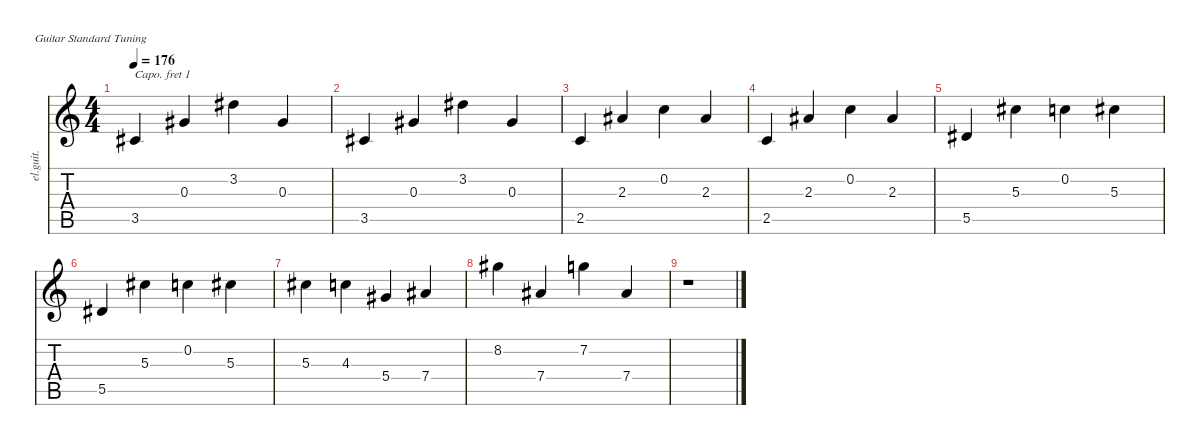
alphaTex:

\defaultSystemsLayout 4
\hideDynamics
\bracketExtendMode nobrackets
\otherSystemsTrackNameOrientation horizontal
\track ("Main" "el.guit.") {instrument electricguitarclean}
\staff {score tabs}
\capo 1
\tuning (E4 B3 G3 D3 A2 E2)
\ts (4 4)
\tempo 176
\clef g2
\ks c
3.5{acc #}.4{dy mf beam Up} 0.3{acc #}.4{beam Up} 3.2{acc #}.4{beam Down} 0.3{acc #}.4{beam Up} |
3.5{acc #}.4{beam Up} 0.3{acc #}.4{beam Up} 3.2{acc #}.4{beam Down} 0.3{acc #}.4{beam Up} |
2.5.4{beam Up} 2.3{acc #}.4{beam Up} 0.2.4{beam Down} 2.3{acc #}.4{beam Up} |
2.5.4{beam Up} 2.3{acc #}.4{beam Up} 0.2.4{beam Down} 2.3{acc #}.4{beam Up} |
5.5{acc #}.4{beam Up} 5.3{acc #}.4{beam Down} 0.2.4{beam Down} 5.3{acc #}.4{beam Down} |
5.5{acc #}.4{beam Up} 5.3{acc #}.4{beam Down} 0.2.4{beam Down} 5.3{acc #}.4{beam Down} |
5.3{acc #}.4{beam Down} 4.3.4{beam Down} 5.4{acc #}.4{beam Up} 7.4{acc #}.4{beam Up} |
8.2{acc #}.4{beam Down} 7.4{acc #}.4{beam Up} 7.2.4{beam Down} 7.4{acc #}.4{beam Up} |
r.1{beam Down}
